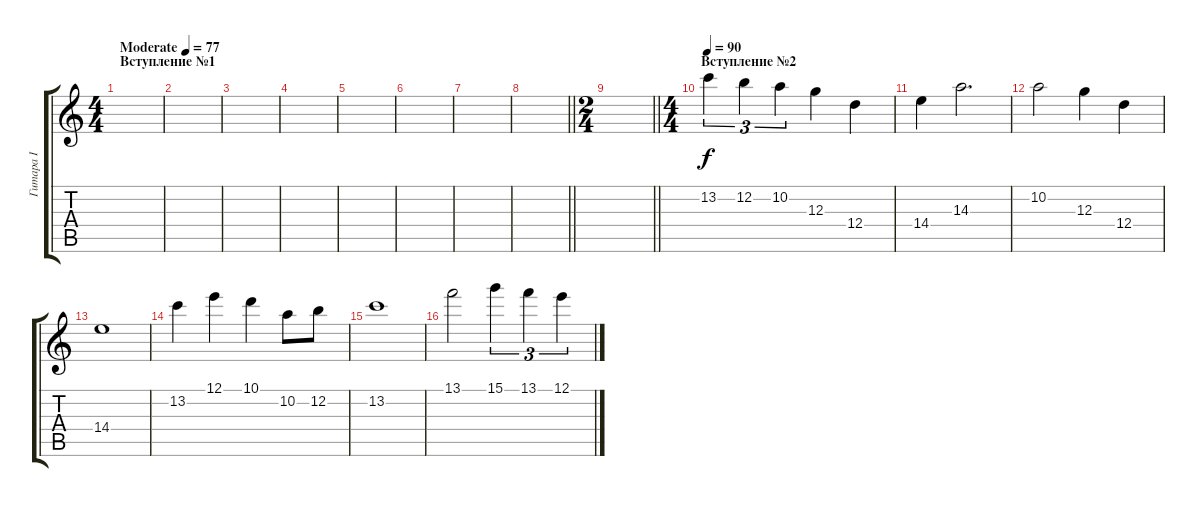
\track ("Гитара I" "Гитара I") {instrument overdrivenguitar}
\staff {score tabs}
\tuning (E4 B3 G3 D3 A2 E2) {hide}
\ts (4 4)
\section ("" "Вступление №1")
\tempo (77 "Moderate")
\clef g2
\ks c
|
|
|
|
|
|
|
\barLineRight lightlight
|
\ts (2 4)
\barLineRight lightlight
|
\ts (4 4)
\section ("" "Вступление №2")
\tempo 90
13.2.4{tu (3 2)} 12.2.4{tu (3 2)} 10.2.4{tu (3 2)} 12.3.4 12.4.4 |
14.4.4 14.3.2{d} |
10.2.2 12.3.4 12.4.4 |
14.4.1 |
13.2.4 12.1.4 10.1.4 10.2.8 12.2.8 |
13.2.1 |
13.1.2 15.1.4{tu (3 2)} 13.1.4{tu (3 2)} 12.1.4{tu (3 2)}
